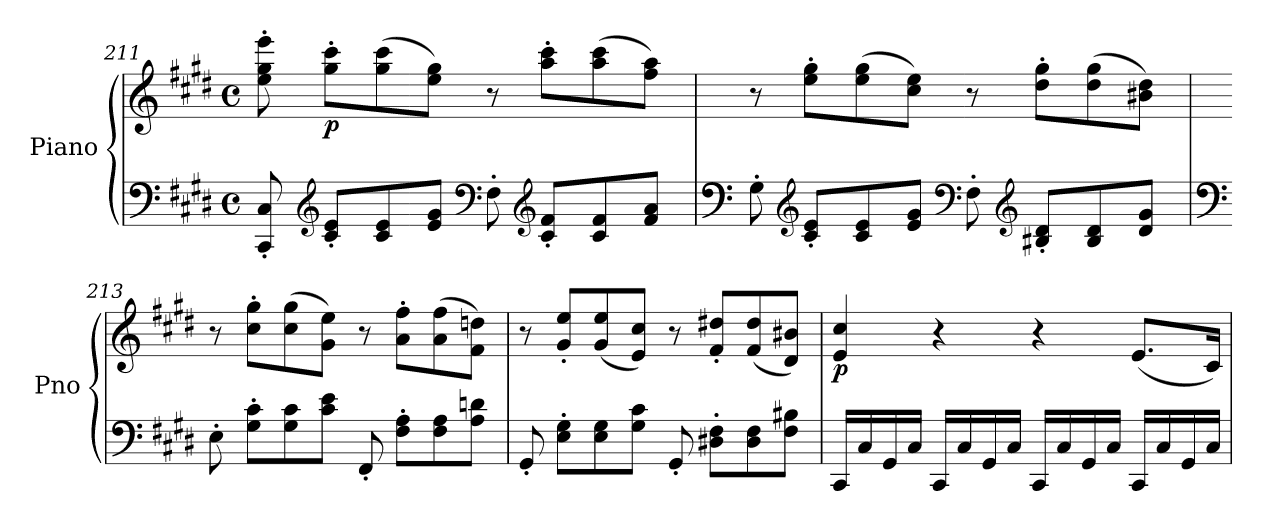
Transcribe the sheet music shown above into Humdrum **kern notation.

**kern	**kern	**dynam
*part1	*part1	*part1
*staff2	*staff1	*staff1/2
*I"Piano	*	*
*I'Pno	*	*
*clefF4	*clefG2	*
*k[f#c#g#d#]	*k[f#c#g#d#]	*
*M4/4	*M4/4	*
*met(c)	*met(c)	*
=211	=211	=211
8CC#/' 8C#/'	8ee\' 8gg#\' 8eee\'	.
*clefG2	*	*
!	!	!LO:DY:b
8c#/' 8e/'L	8gg#\' 8ccc#\'L	p
8c#/ 8e/	(>8gg#\ 8ccc#\	.
8e/ 8g#/J	8ee\ 8gg#\J)	.
*clefF4	*	*
8F#'\	8r	.
*clefG2	*	*
8c#/' 8f#/'L	8aa\' 8ccc#\'L	.
8c#/ 8f#/	(>8aa\ 8ccc#\	.
8f#/ 8a/J	8ff#\ 8aa\J)	.
=212	=212	=212
*clefF4	*	*
8G#'\	8r	.
*clefG2	*	*
8c#/' 8e/'L	8ee\' 8gg#\'L	.
8c#/ 8e/	(>8ee\ 8gg#\	.
8e/ 8g#/J	8cc#\ 8ee\J)	.
*clefF4	*	*
8F#'\	8r	.
*clefG2	*	*
8B#X/' 8d#/'L	8dd#\' 8gg#\'L	.
8B#/ 8d#/	(>8dd#\ 8gg#\	.
8d#/ 8g#/J	8b#X\ 8dd#\J)	.
=213	=213	=213
*clefF4	*	*
8E'\	8r	.
!	!	!LO:DY:b
8G#\' 8c#\'L	8cc#\' 8gg#\'L	other-dynamics
8G#\ 8c#\	(>8cc#\ 8gg#\	.
8c#\ 8e\J	8g#\ 8ee\J)	.
8FF#'/	8r	.
8F#\' 8A\'L	8a\' 8ff#\'L	.
8F#\ 8A\	(>8a\ 8ff#\	.
8A\ 8dn\J	8f#\ 8ddn\J)	.
=214	=214	=214
8GG#'/	8r	.
8E\' 8G#\'L	8g#/' 8ee/'L	.
8E\ 8G#\	(<8g#/ 8ee/	.
8G#\ 8c#\J	8e/ 8cc#/J)	.
8GG#'/	8r	.
!	!	!LO:DY:b
8D#X\' 8F#\'L	8f#/' 8dd#X/'L	other-dynamics
8D#\ 8F#\	(<8f#/ 8dd#/	.
8F#\ 8B#X\J	8d#/ 8b#X/J)	.
=215	=215	=215
!	!	!LO:DY:b
16CC#/LL	4e/ 4cc#/	p
16C#/	.	.
16GG#/	.	.
16C#/JJ	.	.
16CC#/LL	4r	.
16C#/	.	.
16GG#/	.	.
16C#/JJ	.	.
16CC#/LL	4r	.
16C#/	.	.
16GG#/	.	.
16C#/JJ	.	.
16CC#/LL	(<8.e/L	.
16C#/	.	.
16GG#/	.	.
16C#/JJ	16c#/Jk)	.
=	=	=
*-	*-	*-
